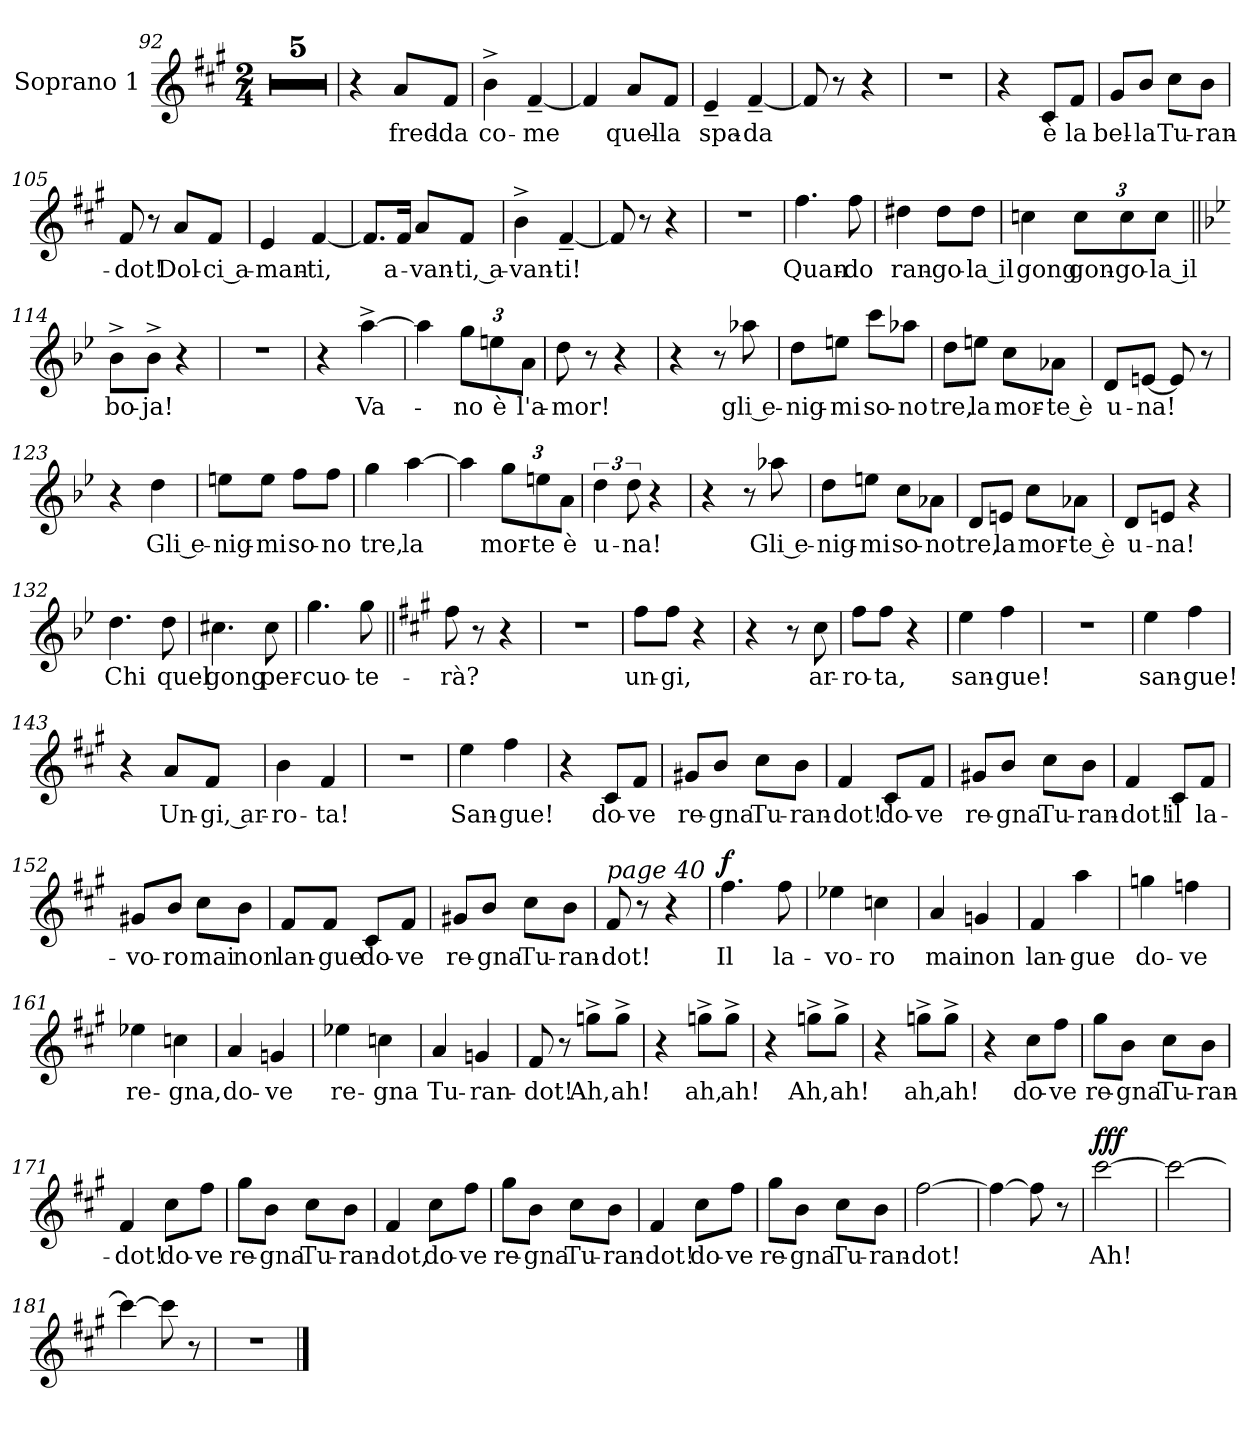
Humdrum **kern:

**kern	**text	**dynam
*part1	*part1	*part1
*staff1	*staff1	*staff1
*I"Soprano 1	*	*
*I'S1	*	*
*clefG2	*	*
*k[f#c#g#]	*	*
*M2/4	*	*
=92	=92	=92
2r	.	.
!!LO:PB:g=z
=93	=93	=93
2r	.	.
=94	=94	=94
2r	.	.
=95	=95	=95
2r	.	.
=96	=96	=96
2r	.	.
=97	=97	=97
4r	.	.
!	!LO:LY:b	!
8a/L	fred-	.
!	!LO:LY:b	!
8f#/J	-da	.
!!LO:PB:g=z
=98	=98	=98
!	!LO:LY:b	!
4b^\	co-	.
!	!LO:LY:b	!
[4f#~/	-me	.
=99	=99	=99
4f#/]	.	.
!	!LO:LY:b	!
8a/L	quel-	.
!	!LO:LY:b	!
8f#/J	-la	.
=100	=100	=100
!	!LO:LY:b	!
4e~/	spa-	.
!	!LO:LY:b	!
[4f#~/	-da	.
=101	=101	=101
8f#/]	.	.
8r	.	.
4r	.	.
=102	=102	=102
2r	.	.
!!LO:PB:g=z
=103	=103	=103
4r	.	.
!	!LO:LY:b	!
8c#/L	è	.
!	!LO:LY:b	!
8f#/J	la	.
=104	=104	=104
!	!LO:LY:b	!
8g#/L	bel-	.
!	!LO:LY:b	!
8b/J	-la	.
!	!LO:LY:b	!
8cc#\L	Tu-	.
!	!LO:LY:b	!
8b\J	-ran-	.
=105	=105	=105
!	!LO:LY:b	!
8f#/	-dot!	.
8r	.	.
!	!LO:LY:b	!
8a/L	Dol-	.
!	!LO:LY:b	!
8f#/J	-ci a-	.
=106	=106	=106
!	!LO:LY:b	!
4e/	-man-	.
!	!LO:LY:b	!
[4f#/	-ti,	.
=107	=107	=107
8.f#/L]	.	.
!	!LO:LY:b	!
16f#/Jk	a-	.
!	!LO:LY:b	!
8a/L	-van-	.
!	!LO:LY:b	!
8f#/J	-ti, a-	.
!!LO:PB:g=z
=108	=108	=108
!	!LO:LY:b	!
4b^\	-van-	.
!	!LO:LY:b	!
[4f#~/	-ti!	.
=109	=109	=109
8f#/]	.	.
8r	.	.
4r	.	.
=110	=110	=110
2r	.	.
=111	=111	=111
!	!LO:LY:b	!
4.ff#\	Quan-	.
!	!LO:LY:b	!
8ff#\	-do	.
=112	=112	=112
!	!LO:LY:b	!
4dd#X\	ran-	.
!	!LO:LY:b	!
8dd#\L	-go-	.
!	!LO:LY:b	!
8dd#\J	-la il	.
!!LO:PB:g=z
=113	=113	=113
!	!LO:LY:b	!
4ccn\	gong	.
!	!LO:LY:b	!
12cc\L	gon-	.
!	!LO:LY:b	!
12cc\	-go-	.
!	!LO:LY:b	!
12cc\J	-la il	.
=114||	=114||	=114||
*k[b-e-]	*	*
!	!LO:LY:b	!
8b-^\L	bo-	.
!	!LO:LY:b	!
8b-^\J	-ja!	.
4r	.	.
=115	=115	=115
2r	.	.
=116	=116	=116
4r	.	.
!	!LO:LY:b	!
[4aa^\	Va-	.
!!LO:PB:g=z
=117	=117	=117
4aa\]	.	.
!	!LO:LY:b	!
12gg\L	-no	.
!	!LO:LY:b	!
12een\	è	.
!	!LO:LY:b	!
12a\J	l'a-	.
=118	=118	=118
!	!LO:LY:b	!
8dd\	-mor!	.
8r	.	.
4r	.	.
=119	=119	=119
4r	.	.
8r	.	.
!	!LO:LY:b	!
8aa-X\	gli e-	.
!!LO:PB:g=z
=120	=120	=120
!	!LO:LY:b	!
8dd\L	-nig-	.
!	!LO:LY:b	!
8een\J	-mi	.
!	!LO:LY:b	!
8ccc\L	so-	.
!	!LO:LY:b	!
8aa-X\J	-no	.
=121	=121	=121
!	!LO:LY:b	!
8dd\L	tre,	.
!	!LO:LY:b	!
8een\J	la	.
!	!LO:LY:b	!
8cc\L	mor-	.
!	!LO:LY:b	!
8a-X\J	-te è	.
=122	=122	=122
!	!LO:LY:b	!
8d/L	u-	.
!	!LO:LY:b	!
[8en/J	-na!	.
8e/]	.	.
8r	.	.
=123	=123	=123
4r	.	.
!	!LO:LY:b	!
4dd\	Gli e-	.
!!LO:PB:g=z
=124	=124	=124
!	!LO:LY:b	!
8een\L	-nig-	.
!	!LO:LY:b	!
8ee\J	-mi	.
!	!LO:LY:b	!
8ff\L	so-	.
!	!LO:LY:b	!
8ff\J	-no	.
=125	=125	=125
!	!LO:LY:b	!
4gg\	tre,	.
!	!LO:LY:b	!
[4aa\	la	.
=126	=126	=126
4aa\]	.	.
!	!LO:LY:b	!
12gg\L	mor-	.
!	!LO:LY:b	!
12een\	-te	.
!	!LO:LY:b	!
12a\J	è	.
=127	=127	=127
!	!LO:LY:b	!
6dd\	u-	.
!	!LO:LY:b	!
12dd\	-na!	.
4r	.	.
!!LO:PB:g=z
=128	=128	=128
4r	.	.
8r	.	.
!	!LO:LY:b	!
8aa-X\	Gli e-	.
=129	=129	=129
!	!LO:LY:b	!
8dd\L	-nig-	.
!	!LO:LY:b	!
8een\J	-mi	.
!	!LO:LY:b	!
8cc\L	so-	.
!	!LO:LY:b	!
8a-X\J	-no	.
=130	=130	=130
!	!LO:LY:b	!
8d/L	tre,	.
!	!LO:LY:b	!
8en/J	la	.
!	!LO:LY:b	!
8cc\L	mor-	.
!	!LO:LY:b	!
8a-X\J	-te è	.
!!LO:PB:g=z
=131	=131	=131
!	!LO:LY:b	!
8d/L	u-	.
!	!LO:LY:b	!
8en/J	-na!	.
4r	.	.
=132	=132	=132
!	!LO:LY:b	!
4.dd\	Chi	.
!	!LO:LY:b	!
8dd\	quel	.
=133	=133	=133
!	!LO:LY:b	!
4.cc#X\	gong	.
!	!LO:LY:b	!
8cc#\	per-	.
=134	=134	=134
!	!LO:LY:b	!
4.gg\	-cuo-	.
!	!LO:LY:b	!
8gg\	-te-	.
!!LO:PB:g=z
=135||	=135||	=135||
*k[f#c#g#]	*	*
!	!LO:LY:b	!
8ff#\	-rà?	.
8r	.	.
4r	.	.
=136	=136	=136
2r	.	.
=137	=137	=137
!	!LO:LY:b	!
8ff#\L	un-	.
!	!LO:LY:b	!
8ff#\J	-gi,	.
4r	.	.
=138	=138	=138
4r	.	.
8r	.	.
!	!LO:LY:b	!
8cc#\	ar-	.
!!LO:PB:g=z
=139	=139	=139
!	!LO:LY:b	!
8ff#\L	-ro-	.
!	!LO:LY:b	!
8ff#\J	-ta,	.
4r	.	.
=140	=140	=140
!	!LO:LY:b	!
4ee\	san-	.
!	!LO:LY:b	!
4ff#\	-gue!	.
=141	=141	=141
2r	.	.
=142	=142	=142
!	!LO:LY:b	!
4ee\	san-	.
!	!LO:LY:b	!
4ff#\	-gue!	.
=143	=143	=143
4r	.	.
!	!LO:LY:b	!
8a/L	Un-	.
!	!LO:LY:b	!
8f#/J	-gi, ar-	.
!!LO:PB:g=z
=144	=144	=144
!	!LO:LY:b	!
4b\	-ro-	.
!	!LO:LY:b	!
4f#/	-ta!	.
=145	=145	=145
2r	.	.
=146	=146	=146
!	!LO:LY:b	!
4ee\	San-	.
!	!LO:LY:b	!
4ff#\	-gue!	.
=147	=147	=147
4r	.	.
!	!LO:LY:b	!
8c#/L	do-	.
!	!LO:LY:b	!
8f#/J	-ve	.
=148	=148	=148
!	!LO:LY:b	!
8g#X/L	re-	.
!	!LO:LY:b	!
8b/J	-gna	.
!	!LO:LY:b	!
8cc#\L	Tu-	.
!	!LO:LY:b	!
8b\J	-ran-	.
!!LO:PB:g=z
=149	=149	=149
!	!LO:LY:b	!
4f#/	-dot!	.
!	!LO:LY:b	!
8c#/L	do-	.
!	!LO:LY:b	!
8f#/J	-ve	.
=150	=150	=150
!	!LO:LY:b	!
8g#X/L	re-	.
!	!LO:LY:b	!
8b/J	-gna	.
!	!LO:LY:b	!
8cc#\L	Tu-	.
!	!LO:LY:b	!
8b\J	-ran-	.
=151	=151	=151
!	!LO:LY:b	!
4f#/	-dot!	.
!	!LO:LY:b	!
8c#/L	il	.
!	!LO:LY:b	!
8f#/J	la-	.
=152	=152	=152
!	!LO:LY:b	!
8g#X/L	-vo-	.
!	!LO:LY:b	!
8b/J	-ro	.
!	!LO:LY:b	!
8cc#\L	mai	.
!	!LO:LY:b	!
8b\J	non	.
=153	=153	=153
!	!LO:LY:b	!
8f#/L	lan-	.
!	!LO:LY:b	!
8f#/J	-gue	.
!	!LO:LY:b	!
8c#/L	do-	.
!	!LO:LY:b	!
8f#/J	-ve	.
!!LO:PB:g=z
=154	=154	=154
!	!LO:LY:b	!
8g#X/L	re-	.
!	!LO:LY:b	!
8b/J	-gna	.
!	!LO:LY:b	!
8cc#\L	Tu-	.
!	!LO:LY:b	!
8b\J	-ran-	.
=155	=155	=155
!LO:TX:a:i:t=page 40	!	!
!	!LO:LY:b	!
8f#/	-dot!	.
8r	.	.
4r	.	.
=156	=156	=156
!	!LO:LY:b	!LO:DY:a
4.ff#\	Il	f
!	!LO:LY:b	!
8ff#\	la-	.
=157	=157	=157
!	!LO:LY:b	!
4ee-X\	-vo-	.
!	!LO:LY:b	!
4ccn\	-ro	.
!!LO:PB:g=z
=158	=158	=158
!	!LO:LY:b	!
4a/	mai	.
!	!LO:LY:b	!
4gn/	non	.
=159	=159	=159
!	!LO:LY:b	!
4f#/	lan-	.
!	!LO:LY:b	!
4aa\	-gue	.
=160	=160	=160
!	!LO:LY:b	!
4ggn\	do-	.
!	!LO:LY:b	!
4ffn\	-ve	.
=161	=161	=161
!	!LO:LY:b	!
4ee-X\	re-	.
!	!LO:LY:b	!
4ccn\	-gna,	.
!!LO:PB:g=z
=162	=162	=162
!	!LO:LY:b	!
4a/	do-	.
!	!LO:LY:b	!
4gn/	-ve	.
=163	=163	=163
!	!LO:LY:b	!
4ee-X\	re-	.
!	!LO:LY:b	!
4ccn\	-gna	.
=164	=164	=164
!	!LO:LY:b	!
4a/	Tu-	.
!	!LO:LY:b	!
4gn/	-ran-	.
!!LO:PB:g=z
=165	=165	=165
!	!LO:LY:b	!
8f#/	-dot!	.
8r	.	.
!	!LO:LY:b	!
8ggn^\L	Ah,	.
!	!LO:LY:b	!
8gg^\J	ah!	.
=166	=166	=166
4r	.	.
!	!LO:LY:b	!
8ggn^\L	ah,	.
!	!LO:LY:b	!
8gg^\J	ah!	.
!!LO:PB:g=z
=167	=167	=167
4r	.	.
!	!LO:LY:b	!
8ggn^\L	Ah,	.
!	!LO:LY:b	!
8gg^\J	ah!	.
=168	=168	=168
4r	.	.
!	!LO:LY:b	!
8ggn^\L	ah,	.
!	!LO:LY:b	!
8gg^\J	ah!	.
=169	=169	=169
4r	.	.
!	!LO:LY:b	!
8cc#\L	do-	.
!	!LO:LY:b	!
8ff#\J	-ve	.
!!LO:PB:g=z
=170	=170	=170
!	!LO:LY:b	!
8gg#\L	re-	.
!	!LO:LY:b	!
8b\J	-gna	.
!	!LO:LY:b	!
8cc#\L	Tu-	.
!	!LO:LY:b	!
8b\J	-ran-	.
=171	=171	=171
!	!LO:LY:b	!
4f#/	-dot!	.
!	!LO:LY:b	!
8cc#\L	do-	.
!	!LO:LY:b	!
8ff#\J	-ve	.
=172	=172	=172
!	!LO:LY:b	!
8gg#\L	re-	.
!	!LO:LY:b	!
8b\J	-gna	.
!	!LO:LY:b	!
8cc#\L	Tu-	.
!	!LO:LY:b	!
8b\J	-ran-	.
=173	=173	=173
!	!LO:LY:b	!
4f#/	-dot,	.
!	!LO:LY:b	!
8cc#\L	do-	.
!	!LO:LY:b	!
8ff#\J	-ve	.
=174	=174	=174
!	!LO:LY:b	!
8gg#\L	re-	.
!	!LO:LY:b	!
8b\J	-gna	.
!	!LO:LY:b	!
8cc#\L	Tu-	.
!	!LO:LY:b	!
8b\J	-ran-	.
!!LO:PB:g=z
=175	=175	=175
!	!LO:LY:b	!
4f#/	-dot!	.
!	!LO:LY:b	!
8cc#\L	do-	.
!	!LO:LY:b	!
8ff#\J	-ve	.
=176	=176	=176
!	!LO:LY:b	!
8gg#\L	re-	.
!	!LO:LY:b	!
8b\J	-gna	.
!	!LO:LY:b	!
8cc#\L	Tu-	.
!	!LO:LY:b	!
8b\J	-ran-	.
=177	=177	=177
!	!LO:LY:b	!
[2ff#\	-dot!	.
=178	=178	=178
4ff#\_	.	.
8ff#\]	.	.
8r	.	.
=179	=179	=179
!	!LO:LY:b	!LO:DY:a
[2ccc#\	Ah!	fff
=180	=180	=180
2ccc#\_	.	.
!!LO:PB:g=z
=181	=181	=181
4ccc#\_	.	.
8ccc#\]	.	.
8r	.	.
=182	=182	=182
2r	.	.
==	==	==
*-	*-	*-
